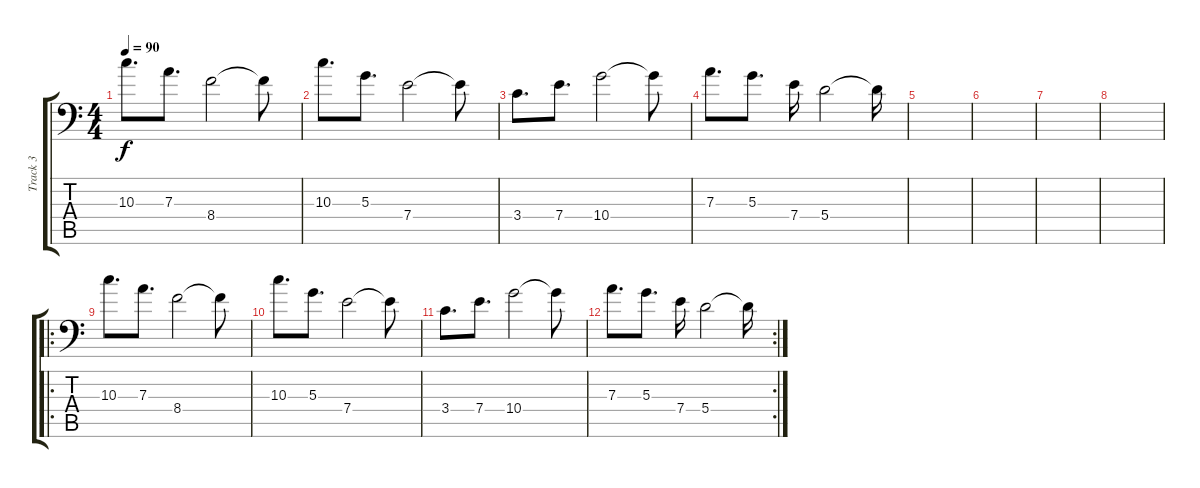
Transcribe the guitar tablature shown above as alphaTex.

\track ("Track 3" "Track 3") {instrument distortionguitar}
\staff {score tabs}
\tuning (B3 Gb3 D3 A2 E2 A1) {hide}
\ts (4 4)
\tempo 90
\clef f4
\ks c
10.3.8{d dy f} 7.3.8{d} 8.4.2 8.4{t}.8 |
10.3.8{d} 5.3.8{d} 7.4.2 7.4{t}.8 |
3.4.8{d} 7.4.8{d} 10.4.2 10.4{t}.8 |
7.3.8{d} 5.3.8{d} 7.4.16 5.4.2 5.4{t}.16 |
|
|
|
|
\ro
10.3.8{d} 7.3.8{d} 8.4.2 8.4{t}.8 |
10.3.8{d} 5.3.8{d} 7.4.2 7.4{t}.8 |
3.4.8{d} 7.4.8{d} 10.4.2 10.4{t}.8 |
\rc 2
7.3.8{d} 5.3.8{d} 7.4.16 5.4.2 5.4{t}.16
